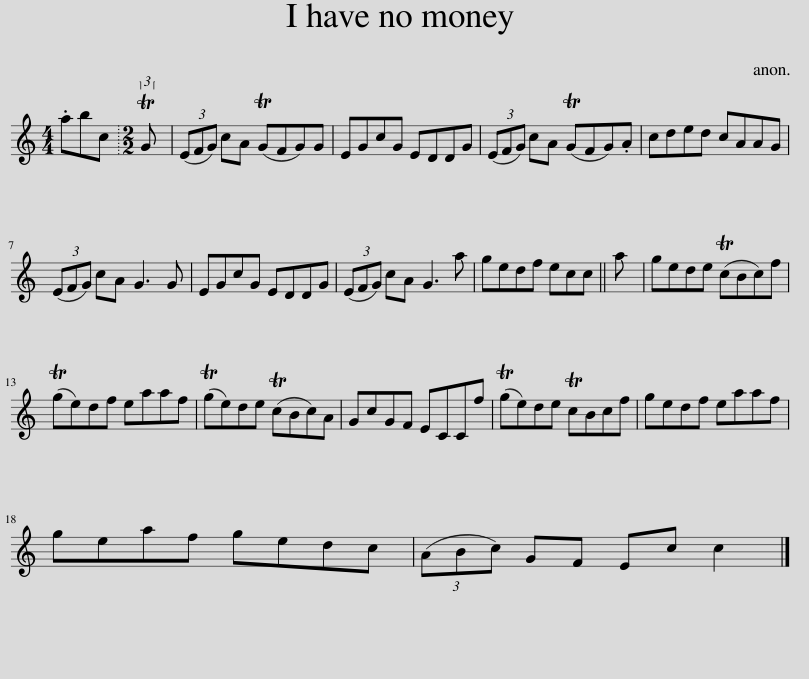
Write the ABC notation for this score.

X:1
L:1/8
M:4/4
I:linebreak $
K:C
V:1 treble
V:1
 .abc |[M:2/2] (3:2:1TG x/12 | (3(EFG) cA (TGFG)G | EGcG EDDG | (3(EFG) cA (TGFG).A | %5
 cded cAAG |$ (3(EFG) cA G3 G | EGcG EDDG | (3(EFG) cA G3 a | gedf ecc || %10
 a | gede (TcBc)f |$ (Tge)df eaaf | (Tge)de (TcBc)A | GcGF ECCf | %15
 (Tge)de TcBcf | gedf eaaf |$ geaf gedc | (3(ABc) GF Ec c2 |] %19
